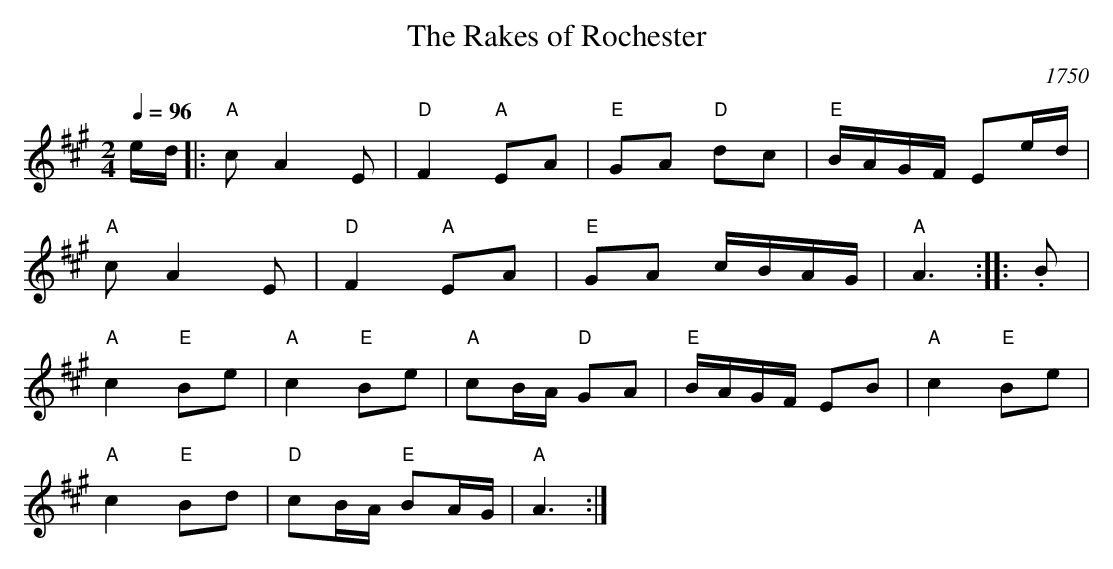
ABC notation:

X:1     %Music
T:The Rakes of Rochester          %Tune name
C:1750          %Tune composer
Q:1/4=96     %Tempo
M:2/4     %Meter
L:1/16     %
K:A
ed |: "A"c2 A4 E2 | "D"F4 "A"E2A2 | "E"G2A2 "D"d2c2 | "E"BAGF E2ed |
"A"c2 A4 E2 | "D"F4 "A"E2A2 | "E"G2A2 cBAG | "A"A6 :: .B2 |
"A"c4 "E"B2e2 | "A"c4 "E"B2e2 | "A"c2BA "D"G2A2 | "E"BAGF E2B2 | "A"c4 "E"B2e2 |
"A"c4 "E"B2d2 | "D"c2BA "E"B2AG | "A"A6 :|
